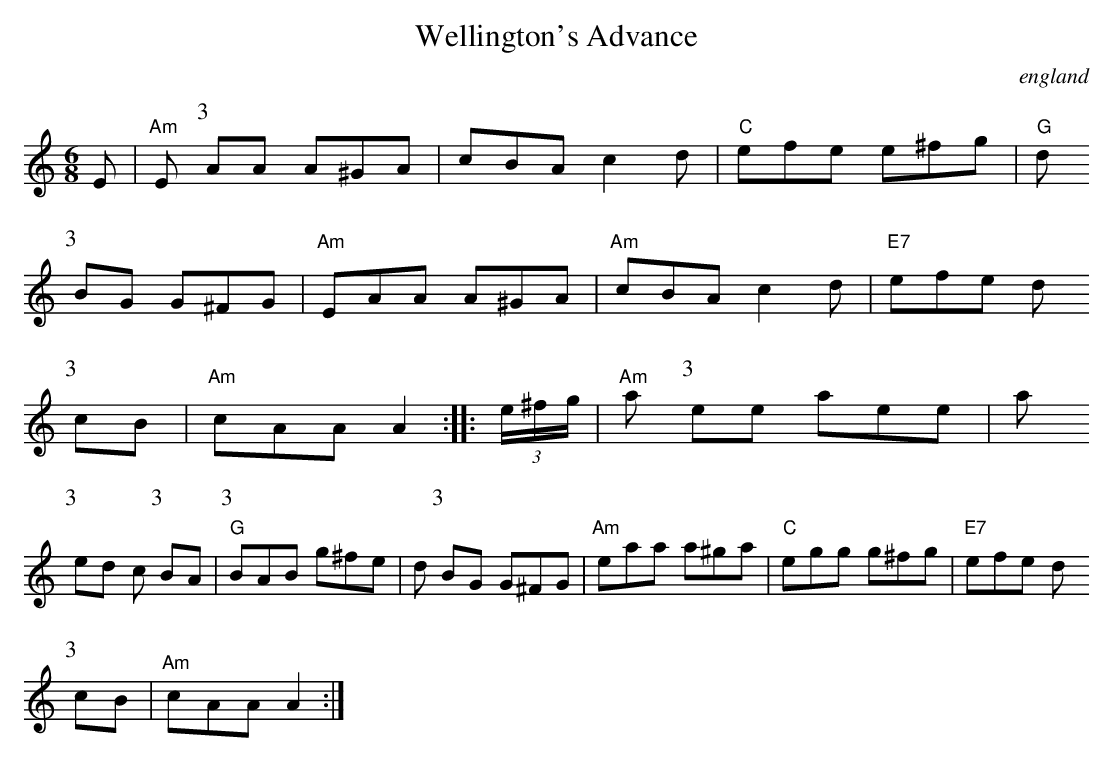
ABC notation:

X:1
T:Wellington's Advance
O:england
M:6/8
K:Am
E|"Am"E\
P:3
AA A^GA|cBA c2d|"C"efe e^fg|"G"d
P:3
BG G^FG|"Am"EAA A^GA|"Am"cBA c2d|"E7"efe d
P:3
cB|"Am"cAA A2::(3e/2^f/2g/2|"Am"a\
P:3
ee aee|a
P:3
ed c\
P:3
BA|"G"\
P:3
BAB g^fe|d\
P:3
BG G^FG|"Am"eaa a^ga|"C"egg g^fg|"E7"efe d
P:3
cB|"Am"cAA A2:|
